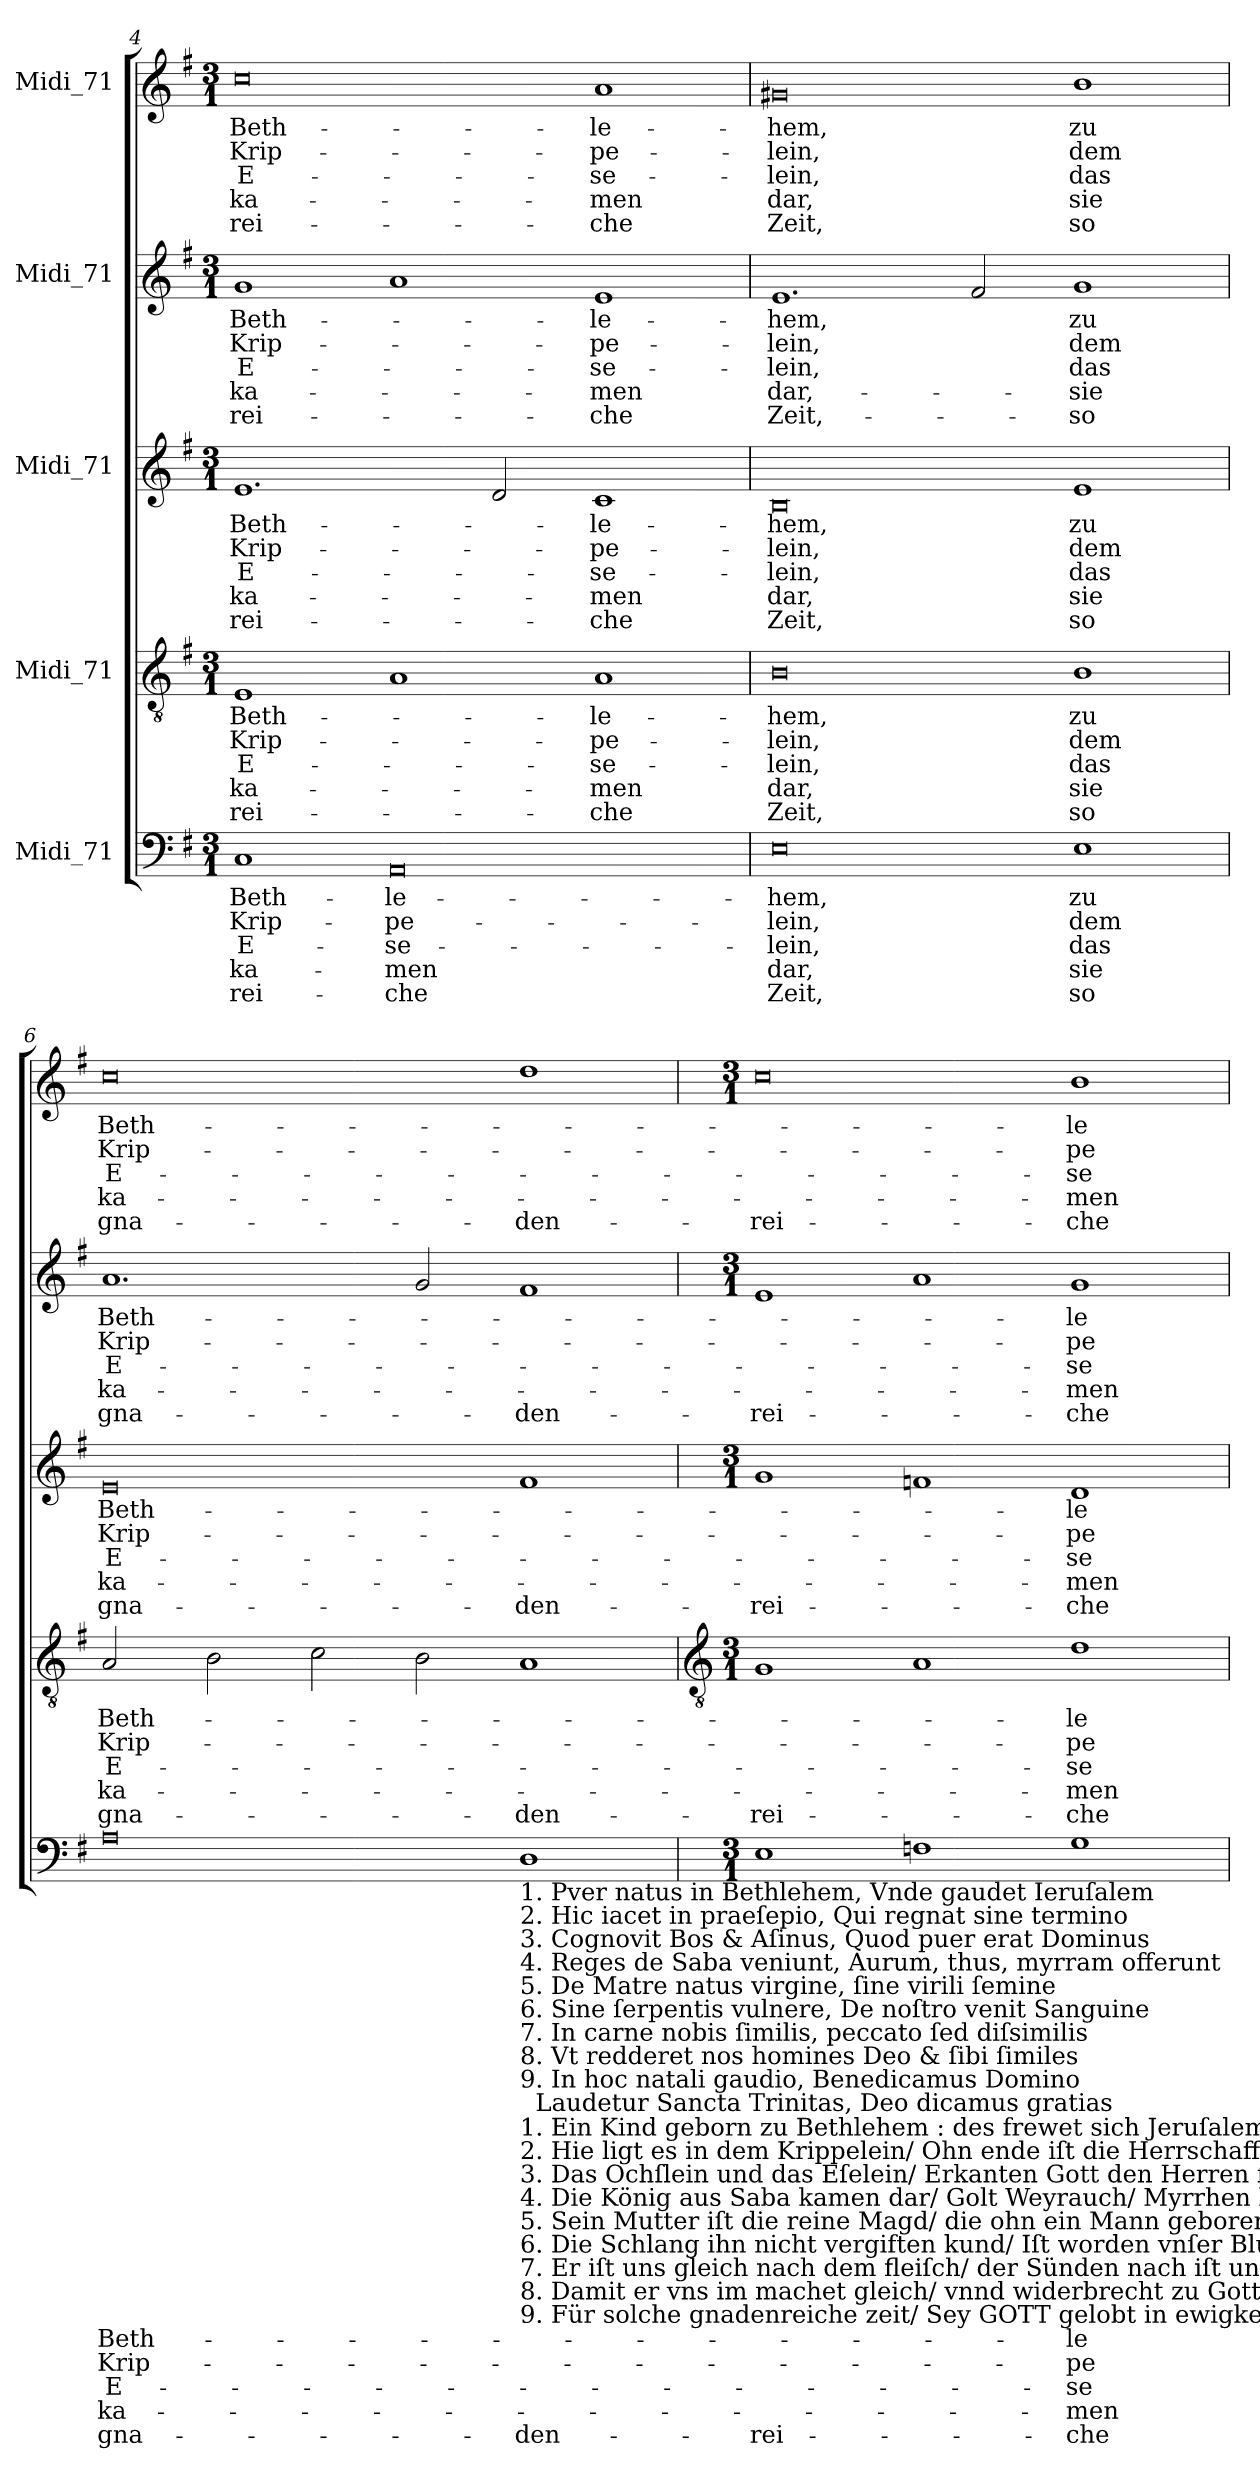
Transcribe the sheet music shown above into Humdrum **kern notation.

**kern	**text	**text	**text	**text	**text	**kern	**text	**text	**text	**text	**text	**kern	**text	**text	**text	**text	**text	**kern	**text	**text	**text	**text	**text	**kern	**text	**text	**text	**text	**text
*part5	*part5	*part5	*part5	*part5	*part5	*part4	*part4	*part4	*part4	*part4	*part4	*part3	*part3	*part3	*part3	*part3	*part3	*part2	*part2	*part2	*part2	*part2	*part2	*part1	*part1	*part1	*part1	*part1	*part1
*staff5	*staff5	*staff5	*staff5	*staff5	*staff5	*staff4	*staff4	*staff4	*staff4	*staff4	*staff4	*staff3	*staff3	*staff3	*staff3	*staff3	*staff3	*staff2	*staff2	*staff2	*staff2	*staff2	*staff2	*staff1	*staff1	*staff1	*staff1	*staff1	*staff1
*I"Midi_71	*	*	*	*	*	*I"Midi_71	*	*	*	*	*	*I"Midi_71	*	*	*	*	*	*I"Midi_71	*	*	*	*	*	*I"Midi_71	*	*	*	*	*
*clefF4	*	*	*	*	*	*clefGv2	*	*	*	*	*	*clefG2	*	*	*	*	*	*clefG2	*	*	*	*	*	*clefG2	*	*	*	*	*
*k[f#]	*	*	*	*	*	*k[f#]	*	*	*	*	*	*k[f#]	*	*	*	*	*	*k[f#]	*	*	*	*	*	*k[f#]	*	*	*	*	*
*G:	*	*	*	*	*	*G:	*	*	*	*	*	*G:	*	*	*	*	*	*G:	*	*	*	*	*	*G:	*	*	*	*	*
*M3/1	*	*	*	*	*	*M3/1	*	*	*	*	*	*M3/1	*	*	*	*	*	*M3/1	*	*	*	*	*	*M3/1	*	*	*	*	*
=4	=4	=4	=4	=4	=4	=4	=4	=4	=4	=4	=4	=4	=4	=4	=4	=4	=4	=4	=4	=4	=4	=4	=4	=4	=4	=4	=4	=4	=4
!	!LO:LY:b	!LO:LY:b	!LO:LY:b	!LO:LY:b	!LO:LY:b	!	!LO:LY:b	!LO:LY:b	!LO:LY:b	!LO:LY:b	!LO:LY:b	!	!LO:LY:b	!LO:LY:b	!LO:LY:b	!LO:LY:b	!LO:LY:b	!	!LO:LY:b	!LO:LY:b	!LO:LY:b	!LO:LY:b	!LO:LY:b	!	!LO:LY:b	!LO:LY:b	!LO:LY:b	!LO:LY:b	!LO:LY:b
1C	-Beth-	-Krip-	-E-	-ka-	-rei-	1E	-Beth-	-Krip-	-E-	-ka-	-rei-	1.e	-Beth-	-Krip-	-E-	-ka-	-rei-	1g	-Beth-	-Krip-	-E-	-ka--	-rei-	0cc	-Beth-	-Krip-	-E-	-ka-	-rei-
!	!LO:LY:b	!LO:LY:b	!LO:LY:b	!LO:LY:b	!LO:LY:b	!	!	!	!	!	!	!	!	!	!	!	!	!	!	!	!	!	!	!	!	!	!	!	!
0AA	-le-	-pe-	-se-	-men	che	1A	.	.	.	.	.	.	.	.	.	.	.	1a	.	.	.	.	.	.	.	.	.	.	.
.	.	.	.	.	.	.	.	.	.	.	.	2d	.	.	.	.	.	.	.	.	.	.	.	.	.	.	.	.	.
!	!	!	!	!	!	!	!LO:LY:b	!LO:LY:b	!LO:LY:b	!LO:LY:b	!LO:LY:b	!	!LO:LY:b	!LO:LY:b	!LO:LY:b	!LO:LY:b	!LO:LY:b	!	!LO:LY:b	!LO:LY:b	!LO:LY:b	!LO:LY:b	!LO:LY:b	!	!LO:LY:b	!LO:LY:b	!LO:LY:b	!LO:LY:b	!LO:LY:b
.	.	.	.	.	.	1A	-le-	-pe-	-se-	-men	che	1c	-le-	-pe-	-se-	-men	che	1e	-le-	-pe-	-se-	-men	che	1a	-le-	-pe-	-se-	-men	che
=5	=5	=5	=5	=5	=5	=5	=5	=5	=5	=5	=5	=5	=5	=5	=5	=5	=5	=5	=5	=5	=5	=5	=5	=5	=5	=5	=5	=5	=5
!	!LO:LY:b	!LO:LY:b	!LO:LY:b	!LO:LY:b	!LO:LY:b	!	!LO:LY:b	!LO:LY:b	!LO:LY:b	!LO:LY:b	!LO:LY:b	!	!LO:LY:b	!LO:LY:b	!LO:LY:b	!LO:LY:b	!LO:LY:b	!	!LO:LY:b	!LO:LY:b	!LO:LY:b	!LO:LY:b	!LO:LY:b	!	!LO:LY:b	!LO:LY:b	!LO:LY:b	!LO:LY:b	!LO:LY:b
0E	hem,	lein,	lein,	dar,	Zeit,	0B	hem,	lein,	lein,	dar,	Zeit,	0B	hem,	lein,	lein,	dar,	Zeit,	1.e	hem,	lein,	lein,	dar,-	-Zeit,-	0g#X	hem,	lein,	lein,	dar,	Zeit,
.	.	.	.	.	.	.	.	.	.	.	.	.	.	.	.	.	.	2f#	.	.	.	.	.	.	.	.	.	.	.
!	!LO:LY:b	!LO:LY:b	!LO:LY:b	!LO:LY:b	!LO:LY:b	!	!LO:LY:b	!LO:LY:b	!LO:LY:b	!LO:LY:b	!LO:LY:b	!	!LO:LY:b	!LO:LY:b	!LO:LY:b	!LO:LY:b	!LO:LY:b	!	!LO:LY:b	!LO:LY:b	!LO:LY:b	!LO:LY:b	!LO:LY:b	!	!LO:LY:b	!LO:LY:b	!LO:LY:b	!LO:LY:b	!LO:LY:b
1E	zu	dem	das	sie	so	1B	zu	dem	das	sie	so	1e	zu	dem	das	sie	so	1g	-zu	dem	das	sie	so	1b	zu	dem	das	sie	so
=6	=6	=6	=6	=6	=6	=6	=6	=6	=6	=6	=6	=6	=6	=6	=6	=6	=6	=6	=6	=6	=6	=6	=6	=6	=6	=6	=6	=6	=6
!	!LO:LY:b	!LO:LY:b	!LO:LY:b	!LO:LY:b	!LO:LY:b	!	!LO:LY:b	!LO:LY:b	!LO:LY:b	!LO:LY:b	!LO:LY:b	!	!LO:LY:b	!LO:LY:b	!LO:LY:b	!LO:LY:b	!LO:LY:b	!	!LO:LY:b	!LO:LY:b	!LO:LY:b	!LO:LY:b	!LO:LY:b	!	!LO:LY:b	!LO:LY:b	!LO:LY:b	!LO:LY:b	!LO:LY:b
0A	Beth-	-Krip-	-E-	-ka-	-gna-	2A	Beth-	-Krip-	-E-	-ka-	-gna-	0e	Beth-	-Krip-	-E-	-ka-	-gna-	1.a	Beth-	-Krip-	-E-	-ka-	-gna-	0cc	Beth-	-Krip-	-E-	-ka-	-gna-
.	.	.	.	.	.	2B	.	.	.	.	.	.	.	.	.	.	.	.	.	.	.	.	.	.	.	.	.	.	.
.	.	.	.	.	.	2c	.	.	.	.	.	.	.	.	.	.	.	.	.	.	.	.	.	.	.	.	.	.	.
.	.	.	.	.	.	2B	.	.	.	.	.	.	.	.	.	.	.	2g	.	.	.	.	.	.	.	.	.	.	.
!LO:TX:b:t=1. Pver natus in Bethlehem, Vnde gaudet Ieruſalem\n2. Hic iacet in praeſepio, Qui regnat sine termino\n3. Cognovit Bos & Aſinus, Quod puer erat Dominus\n4. Reges de Saba veniunt, Aurum, thus, myrram offerunt\n5. De Matre natus virgine, ſine virili ſemine\n6. Sine ſerpentis vulnere, De noſtro venit Sanguine\n7. In carne nobis ſimilis, peccato ſed diſsimilis\n8. Vt redderet nos homines Deo & ſibi ſimiles\n9. In hoc natali gaudio, Benedicamus Domino\n    Laudetur Sancta Trinitas, Deo dicamus gratias	!	!	!	!	!	!	!	!	!	!	!	!	!	!	!	!	!	!	!	!	!	!	!	!	!	!	!	!	!
!LO:TX:b:t=1. Ein Kind geborn zu Bethlehem &colon; des frewet sich Jeruſalem\n2. Hie ligt es in dem Krippelein/ Ohn ende iſt die Herrschafft ſein\n3. Das Ochſlein und das Eſelein/ Erkanten Gott den Herren ſein\n4. Die König aus Saba kamen dar/ Golt Weyrauch/ Myrrhen brachten ſie dar\n5. Sein Mutter iſt die reine Magd/ die ohn ein Mann geboren hat\n6. Die Schlang ihn nicht vergiften kund/ Iſt worden vnſer Blut ohn Sünd\n7. Er iſt uns gleich nach dem fleiſch/ der Sünden nach iſt uns nicht gleich\n8. Damit er vns im machet gleich/ vnnd widerbrecht zu Gottes reich\n9. Für solche gnadenreiche zeit/ Sey GOTT gelobt in ewigkeit	!	!	!	!	!	!	!	!	!	!	!	!	!	!	!	!	!	!	!	!	!	!	!	!	!	!	!	!	!
!	!	!	!	!	!LO:LY:b	!	!	!	!	!	!LO:LY:b	!	!	!	!	!	!LO:LY:b	!	!	!	!	!	!LO:LY:b	!	!	!	!	!	!LO:LY:b
1D	.	.	.	.	-den-	1A	.	.	.	.	-den-	1f#	.	.	.	.	-den-	1f#	.	.	.	.	-den-	1dd	.	.	.	.	-den-
!!LO:LB:g=z
=7	=7	=7	=7	=7	=7	=7	=7	=7	=7	=7	=7	=7	=7	=7	=7	=7	=7	=7	=7	=7	=7	=7	=7	=7	=7	=7	=7	=7	=7
*	*	*	*	*	*	*clefGv2	*	*	*	*	*	*	*	*	*	*	*	*	*	*	*	*	*	*	*	*	*	*	*
*M3/1	*	*	*	*	*	*M3/1	*	*	*	*	*	*M3/1	*	*	*	*	*	*M3/1	*	*	*	*	*	*M3/1	*	*	*	*	*
!	!	!	!	!	!LO:LY:b	!	!	!	!	!	!LO:LY:b	!	!	!	!	!	!LO:LY:b	!	!	!	!	!	!LO:LY:b	!	!	!	!	!	!LO:LY:b
1E	.	.	.	.	-rei-	1G	.	.	.	.	-rei-	1g	.	.	.	.	-rei-	1e	.	.	.	.	-rei-	0cc	.	.	.	.	-rei-
1Fn	.	.	.	.	.	1A	.	.	.	.	.	1fn	.	.	.	.	.	1a	.	.	.	.	.	.	.	.	.	.	.
!	!LO:LY:b	!LO:LY:b	!LO:LY:b	!LO:LY:b	!LO:LY:b	!	!LO:LY:b	!LO:LY:b	!LO:LY:b	!LO:LY:b	!LO:LY:b	!	!LO:LY:b	!LO:LY:b	!LO:LY:b	!LO:LY:b	!LO:LY:b	!	!LO:LY:b	!LO:LY:b	!LO:LY:b	!LO:LY:b	!LO:LY:b	!	!LO:LY:b	!LO:LY:b	!LO:LY:b	!LO:LY:b	!LO:LY:b
1G	-le-	-pe-	-se-	-men	che	1d	-le-	-pe-	-se-	-men	che	1d	-le-	-pe-	-se-	-men	che	1g	-le-	-pe-	-se-	-men	che	1b	-le-	-pe-	-se-	-men	che
=	=	=	=	=	=	=	=	=	=	=	=	=	=	=	=	=	=	=	=	=	=	=	=	=	=	=	=	=	=
*-	*-	*-	*-	*-	*-	*-	*-	*-	*-	*-	*-	*-	*-	*-	*-	*-	*-	*-	*-	*-	*-	*-	*-	*-	*-	*-	*-	*-	*-
